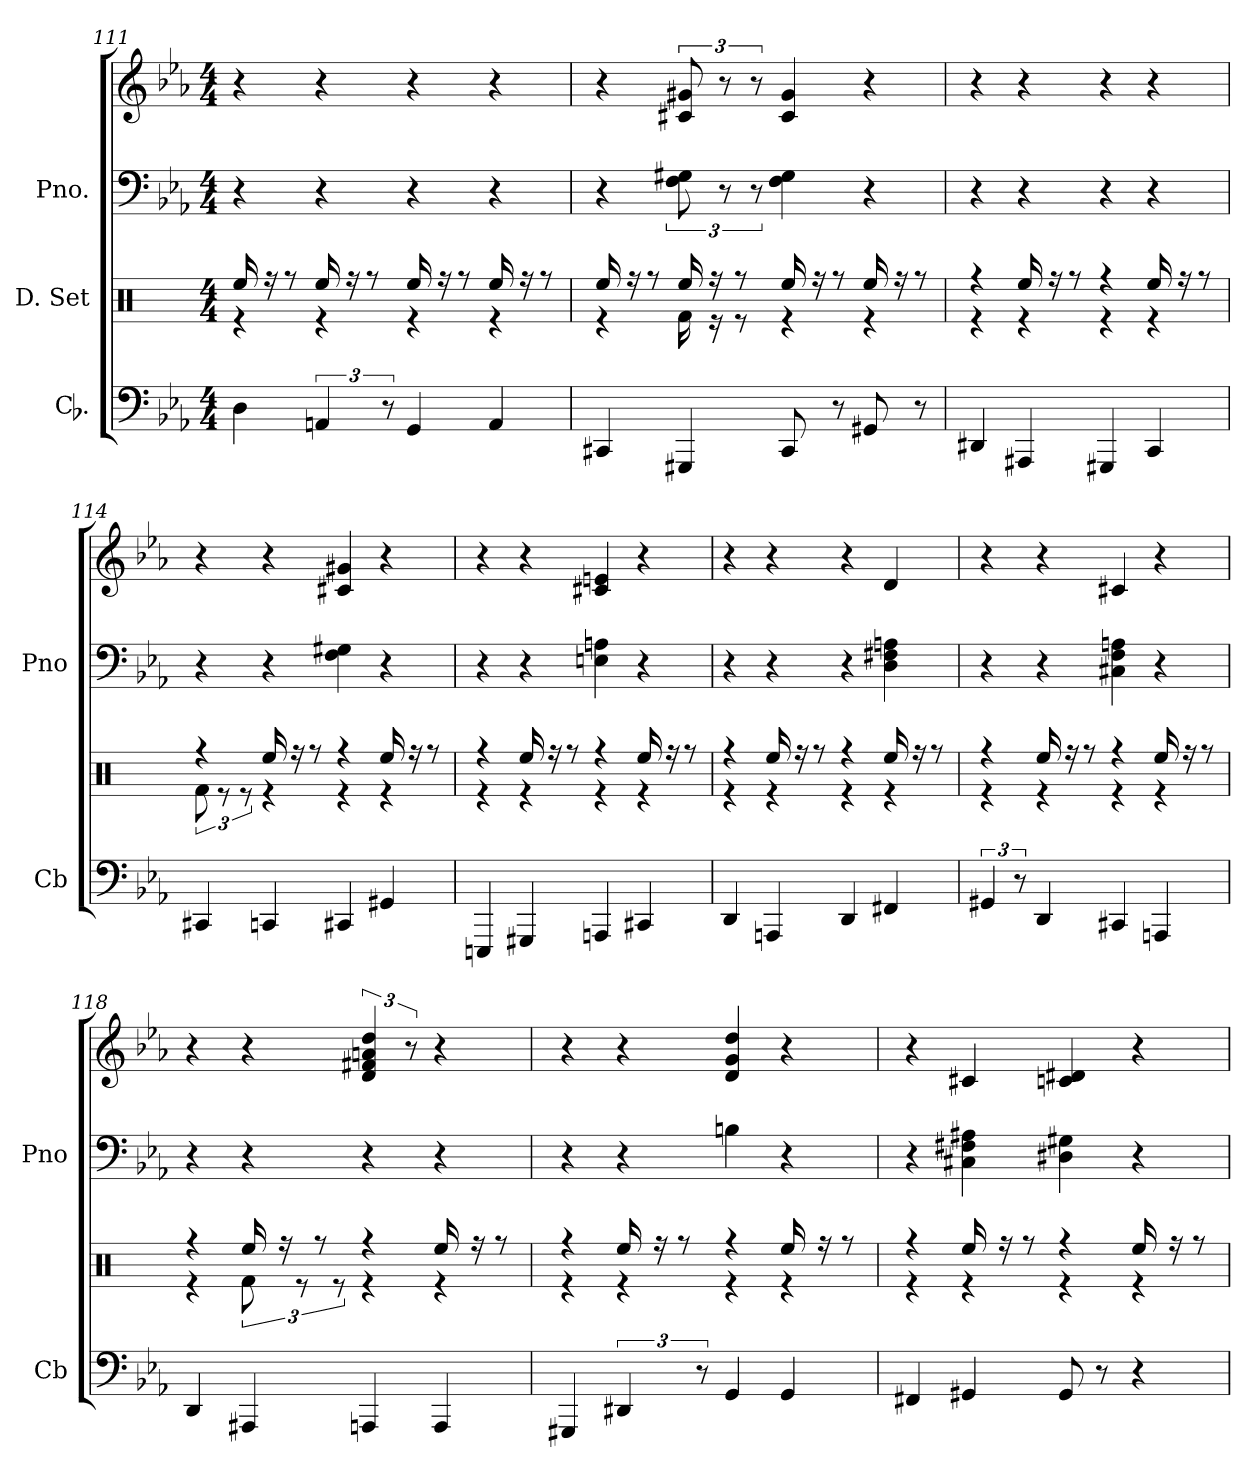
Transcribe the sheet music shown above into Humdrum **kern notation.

**kern	**kern	**kern	**kern
*part3	*part2	*part1	*part1
*staff4	*staff3	*staff2	*staff1
*I"Cb.	*I"D. Set	*I"Pno.	*
*I'Cb	*	*I'Pno	*
*clefF4	*clefX	*clefF4	*clefG2
*k[b-e-a-]	*k[]	*k[b-e-a-]	*k[b-e-a-]
*M4/4	*M4/4	*M4/4	*M4/4
=111	=111	=111	=111
*	*^	*	*
4D	4re	16Ree/	4r	4r
.	.	16rff	.	.
.	.	8rff	.	.
6AAn	4re	16Ree/	4r	4r
.	.	16rff	.	.
.	.	8rff	.	.
12r	.	.	.	.
4GG	4re	16Ree/	4r	4r
.	.	16rff	.	.
.	.	8rff	.	.
4AA	4re	16Ree/	4r	4r
.	.	16rff	.	.
.	.	8rff	.	.
=112	=112	=112	=112	=112
4CC#X	4re	16Ree/	4r	4r
.	.	16rff	.	.
.	.	8rff	.	.
4GGG#X	16Rf\	16Ree/	12F 12G#X	12c#X 12g#X
.	16re	16rff	.	.
.	.	.	12r	12r
.	8re	8rff	.	.
.	.	.	12r	12r
8CC#	4re	16Ree/	4F 4G#	4c# 4g#
.	.	16rff	.	.
8r	.	8rff	.	.
8GG#X	4re	16Ree/	4r	4r
.	.	16rff	.	.
8r	.	8rff	.	.
=113	=113	=113	=113	=113
4DD#X	4re	4rff	4r	4r
4AAA#X	4re	16Ree/	4r	4r
.	.	16rff	.	.
.	.	8rff	.	.
4GGG#X	4re	4rff	4r	4r
4CC	4re	16Ree/	4r	4r
.	.	16rff	.	.
.	.	8rff	.	.
=114	=114	=114	=114	=114
4CC#X	12Rf\	4rff	4r	4r
.	12re	.	.	.
.	12re	.	.	.
4CCn	4re	16Ree/	4r	4r
.	.	16rff	.	.
.	.	8rff	.	.
4CC#X	4re	4rff	4F 4G#X	4c#X 4g#X
4GG#X	4re	16Ree/	4r	4r
.	.	16rff	.	.
.	.	8rff	.	.
=115	=115	=115	=115	=115
4EEEn	4re	4rff	4r	4r
4GGG#X	4re	16Ree/	4r	4r
.	.	16rff	.	.
.	.	8rff	.	.
4AAAn	4re	4rff	4En 4An	4c#X 4en
4CC#X	4re	16Ree/	4r	4r
.	.	16rff	.	.
.	.	8rff	.	.
=116	=116	=116	=116	=116
4DD	4re	4rff	4r	4r
4AAAn	4re	16Ree/	4r	4r
.	.	16rff	.	.
.	.	8rff	.	.
4DD	4re	4rff	4r	4r
4FF#X	4re	16Ree/	4D 4F#X 4An	4d
.	.	16rff	.	.
.	.	8rff	.	.
=117	=117	=117	=117	=117
6GG#X	4re	4rff	4r	4r
12r	.	.	.	.
4DD	4re	16Ree/	4r	4r
.	.	16rff	.	.
.	.	8rff	.	.
4CC#X	4re	4rff	4C#X 4F 4An	4c#X
4AAAn	4re	16Ree/	4r	4r
.	.	16rff	.	.
.	.	8rff	.	.
=118	=118	=118	=118	=118
4DD	4re	4rff	4r	4r
4AAA#X	12Rf\	16Ree/	4r	4r
.	.	16rff	.	.
.	12re	.	.	.
.	.	8rff	.	.
.	12re	.	.	.
4AAAn	4re	4rff	4r	6d 6f#X 6an 6dd
.	.	.	.	12r
4AAA	4re	16Ree/	4r	4r
.	.	16rff	.	.
.	.	8rff	.	.
=119	=119	=119	=119	=119
4GGG#X	4re	4rff	4r	4r
6DD#X	4re	16Ree/	4r	4r
.	.	16rff	.	.
.	.	8rff	.	.
12r	.	.	.	.
4GG	4re	4rff	4Bn	4d 4g 4dd
4GG	4re	16Ree/	4r	4r
.	.	16rff	.	.
.	.	8rff	.	.
=120	=120	=120	=120	=120
4FF#X	4re	4rff	4r	4r
4GG#X	4re	16Ree/	4C#X 4F#X 4A#X	4c#X
.	.	16rff	.	.
.	.	8rff	.	.
8GG#	4re	4rff	4D#X 4G#X	4cn 4d#X
8r	.	.	.	.
4r	4re	16Ree/	4r	4r
.	.	16rff	.	.
.	.	8rff	.	.
*	*v	*v	*	*
=	=	=	=
*-	*-	*-	*-
